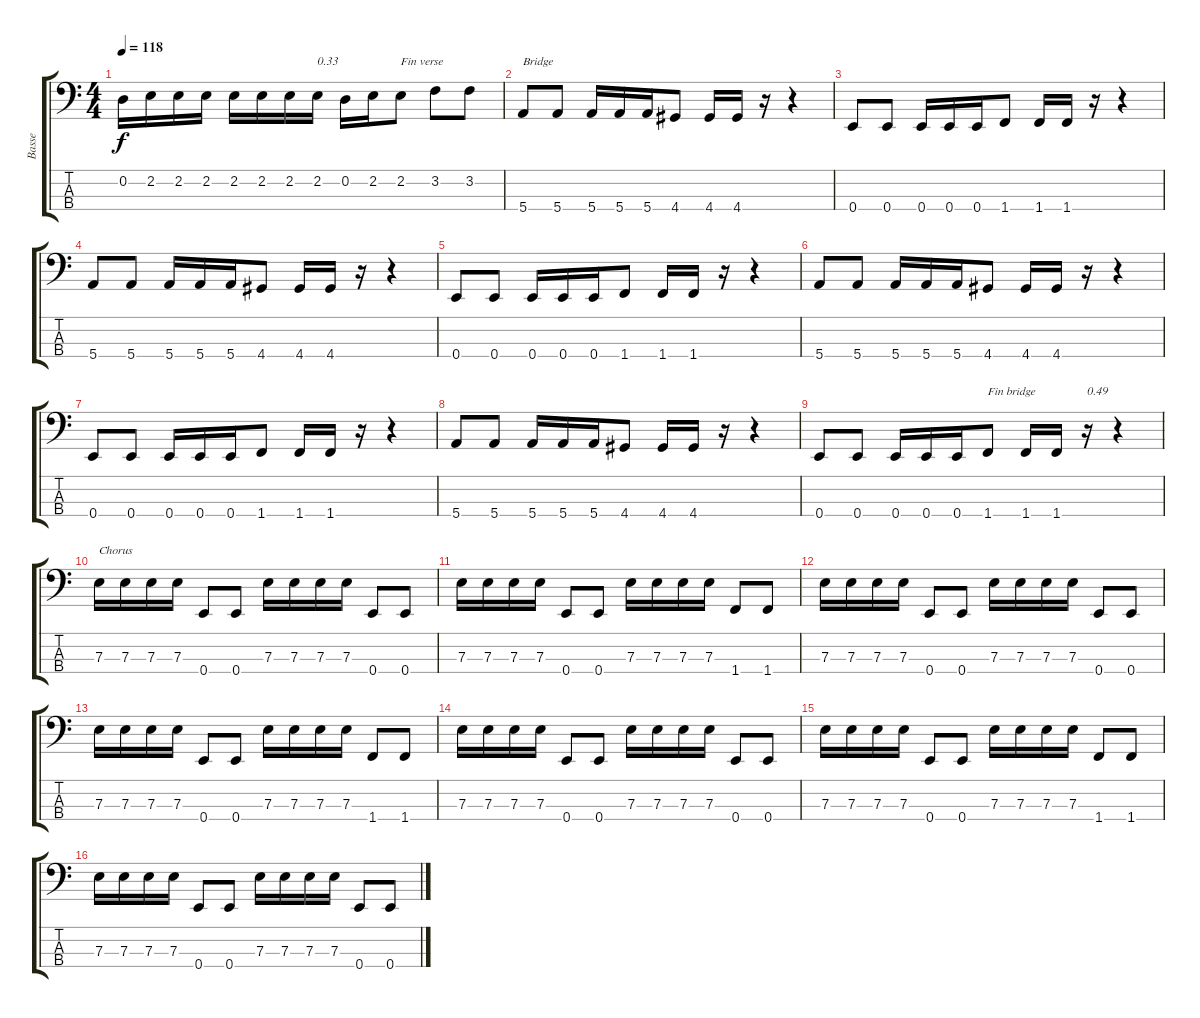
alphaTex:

\track ("Basse" "Basse") {instrument electricbassfinger}
\staff {score tabs}
\tuning (G2 D2 A1 E1) {hide}
\ts (4 4)
\tempo 118
\clef f4
\ks c
0.2.16{dy f} 2.2.16 2.2.16 2.2.16 2.2.16 2.2.16 2.2.16 2.2.16{txt "0.33"} 0.2.16 2.2.16 2.2.8{txt "Fin verse"} 3.2.8 3.2.8 |
5.4.8{txt "Bridge"} 5.4.8 5.4.16 5.4.16 5.4.16 4.4.8 4.4.16 4.4.16 r.16 r.4 |
0.4.8 0.4.8 0.4.16 0.4.16 0.4.16 1.4.8 1.4.16 1.4.16 r.16 r.4 |
5.4.8 5.4.8 5.4.16 5.4.16 5.4.16 4.4.8 4.4.16 4.4.16 r.16 r.4 |
0.4.8 0.4.8 0.4.16 0.4.16 0.4.16 1.4.8 1.4.16 1.4.16 r.16 r.4 |
5.4.8 5.4.8 5.4.16 5.4.16 5.4.16 4.4.8 4.4.16 4.4.16 r.16 r.4 |
0.4.8 0.4.8 0.4.16 0.4.16 0.4.16 1.4.8 1.4.16 1.4.16 r.16 r.4 |
5.4.8 5.4.8 5.4.16 5.4.16 5.4.16 4.4.8 4.4.16 4.4.16 r.16 r.4 |
0.4.8 0.4.8 0.4.16 0.4.16 0.4.16 1.4.8{txt "Fin bridge"} 1.4.16 1.4.16 r.16{txt "0.49"} r.4 |
7.3.16{txt "Chorus"} 7.3.16 7.3.16 7.3.16 0.4.8 0.4.8 7.3.16 7.3.16 7.3.16 7.3.16 0.4.8 0.4.8 |
7.3.16 7.3.16 7.3.16 7.3.16 0.4.8 0.4.8 7.3.16 7.3.16 7.3.16 7.3.16 1.4.8 1.4.8 |
7.3.16 7.3.16 7.3.16 7.3.16 0.4.8 0.4.8 7.3.16 7.3.16 7.3.16 7.3.16 0.4.8 0.4.8 |
7.3.16 7.3.16 7.3.16 7.3.16 0.4.8 0.4.8 7.3.16 7.3.16 7.3.16 7.3.16 1.4.8 1.4.8 |
7.3.16 7.3.16 7.3.16 7.3.16 0.4.8 0.4.8 7.3.16 7.3.16 7.3.16 7.3.16 0.4.8 0.4.8 |
7.3.16 7.3.16 7.3.16 7.3.16 0.4.8 0.4.8 7.3.16 7.3.16 7.3.16 7.3.16 1.4.8 1.4.8 |
7.3.16 7.3.16 7.3.16 7.3.16 0.4.8 0.4.8 7.3.16 7.3.16 7.3.16 7.3.16 0.4.8 0.4.8
